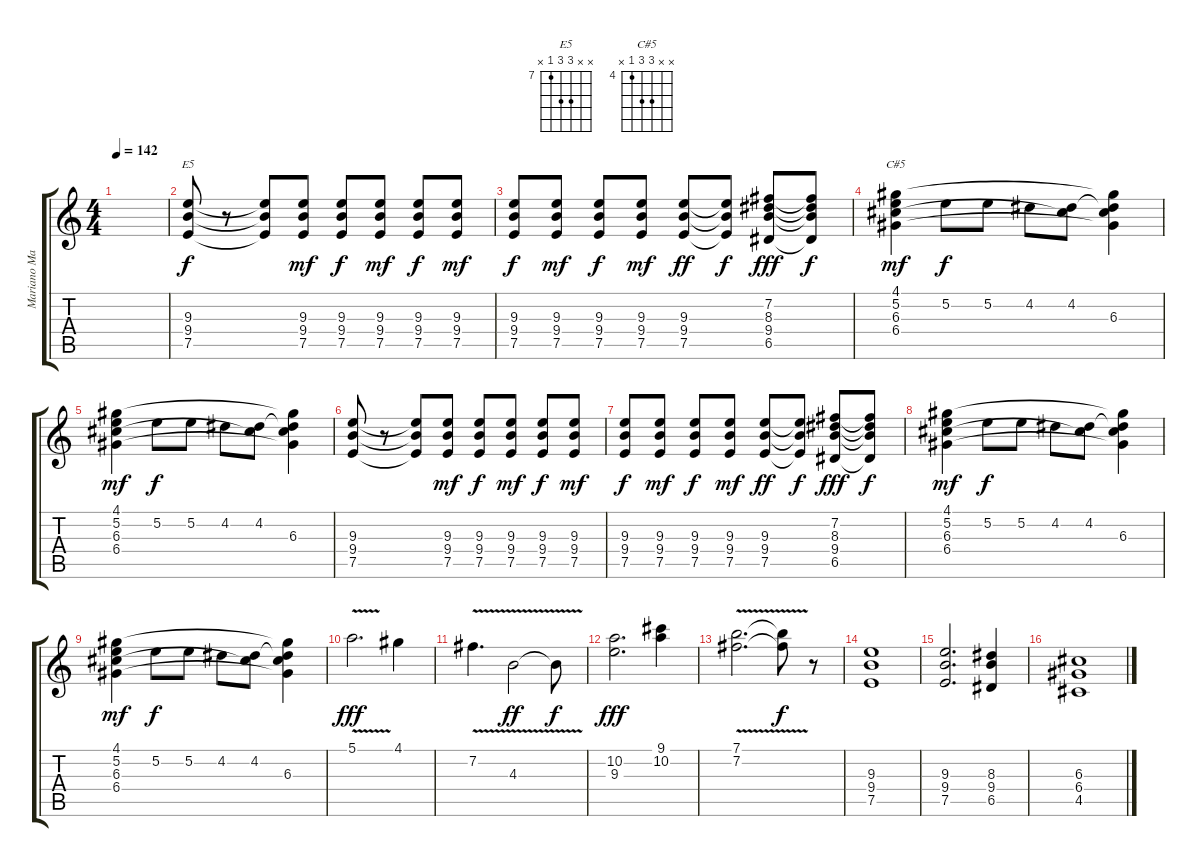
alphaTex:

\track ("Mariano Martinez" "Mariano Ma") {instrument overdrivenguitar}
\staff {score tabs}
\tuning (E4 B3 G3 D3 A2 E2) {hide}
\chord ("E5" x x 9 9 7 x) {firstfret 7}
\chord ("C#5" x x 6 6 4 x) {firstfret 4}
\ts (4 4)
\tempo 142
\clef g2
\ks c
|
(9.3 9.4 7.5).8{ch "E5"} r.8 (9.3{t} 9.4{t} 7.5{t}).8 (9.3 9.4 7.5).8{dy mf} (9.3 9.4 7.5).8{dy f} (9.3 9.4 7.5).8{dy mf} (9.3 9.4 7.5).8{dy f} (9.3 9.4 7.5).8{dy mf} |
(9.3 9.4 7.5).8{dy f} (9.3 9.4 7.5).8{dy mf} (9.3 9.4 7.5).8{dy f} (9.3 9.4 7.5).8{dy mf} (9.3 9.4 7.5).8{dy ff} (9.3{t} 9.4{t} 7.5{t}).8{dy f} (7.2 8.3 9.4 6.5).8{dy fff} (7.2{t} 8.3{t} 9.4{t} 6.5{t}).8{dy f} |
(4.1 5.2 6.3 6.4).4{ch "C#5" dy mf} 5.2.8{dy f} 5.2.8 4.2.8 (4.2 6.3{t}).8 (4.1{t} 4.2{t} 6.3 6.4{t}).4 |
(4.1 5.2 6.3 6.4).4{dy mf} 5.2.8{dy f} 5.2.8 4.2.8 (4.2 6.3{t}).8 (4.1{t} 4.2{t} 6.3 6.4{t}).4 |
(9.3 9.4 7.5).8 r.8 (9.3{t} 9.4{t} 7.5{t}).8 (9.3 9.4 7.5).8{dy mf} (9.3 9.4 7.5).8{dy f} (9.3 9.4 7.5).8{dy mf} (9.3 9.4 7.5).8{dy f} (9.3 9.4 7.5).8{dy mf} |
(9.3 9.4 7.5).8{dy f} (9.3 9.4 7.5).8{dy mf} (9.3 9.4 7.5).8{dy f} (9.3 9.4 7.5).8{dy mf} (9.3 9.4 7.5).8{dy ff} (9.3{t} 9.4{t} 7.5{t}).8{dy f} (7.2 8.3 9.4 6.5).8{dy fff} (7.2{t} 8.3{t} 9.4{t} 6.5{t}).8{dy f} |
(4.1 5.2 6.3 6.4).4{dy mf} 5.2.8{dy f} 5.2.8 4.2.8 (4.2 6.3{t}).8 (4.1{t} 4.2{t} 6.3 6.4{t}).4 |
(4.1 5.2 6.3 6.4).4{dy mf} 5.2.8{dy f} 5.2.8 4.2.8 (4.2 6.3{t}).8 (4.1{t} 4.2{t} 6.3 6.4{t}).4 |
5.1{v}.2{d dy fff} 4.1.4 |
7.2{v}.4{d} 4.3{v}.2{dy ff} 4.3{t}.8{dy f} |
(10.2 9.3).2{d dy fff} (9.1 10.2).4 |
(7.1{v} 7.2).2{d} (7.1{t} 7.2{t}).8{dy f} r.8 |
(9.3 9.4 7.5).1 |
(9.3 9.4 7.5).2{d} (8.3 9.4 6.5).4 |
(6.3 6.4 4.5).1
